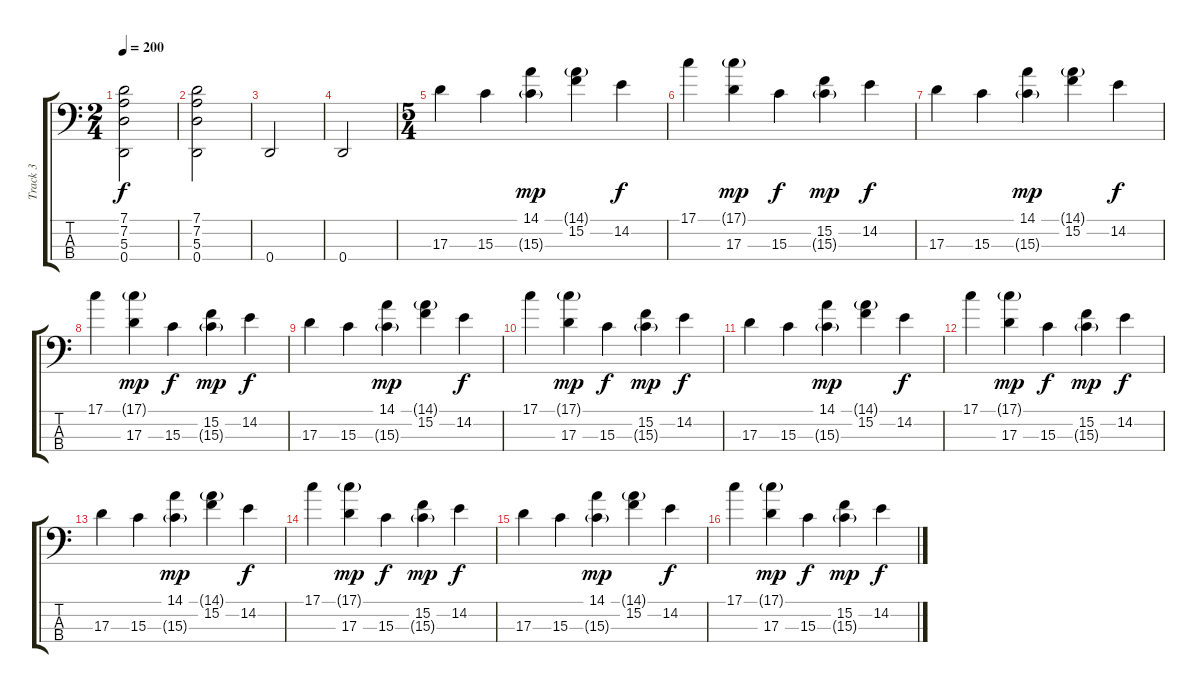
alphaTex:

\track ("Track 3" "Track 3") {instrument electricbasspick}
\staff {score tabs}
\tuning (G2 D2 A1 D1) {hide}
\ts (2 4)
\tempo 200
\clef f4
\ks c
(7.1 7.2 5.3 0.4).2{dy f} |
(7.1 7.2 5.3 0.4).2 |
0.4.2 |
0.4.2 |
\ts (5 4)
17.3.4 15.3.4 (14.1 15.3{g}).4{dy mp} (14.1{g} 15.2).4 14.2.4{dy f} |
17.1.4 (17.1{g} 17.3).4{dy mp} 15.3.4{dy f} (15.2 15.3{g}).4{dy mp} 14.2.4{dy f} |
17.3.4 15.3.4 (14.1 15.3{g}).4{dy mp} (14.1{g} 15.2).4 14.2.4{dy f} |
17.1.4 (17.1{g} 17.3).4{dy mp} 15.3.4{dy f} (15.2 15.3{g}).4{dy mp} 14.2.4{dy f} |
17.3.4 15.3.4 (14.1 15.3{g}).4{dy mp} (14.1{g} 15.2).4 14.2.4{dy f} |
17.1.4 (17.1{g} 17.3).4{dy mp} 15.3.4{dy f} (15.2 15.3{g}).4{dy mp} 14.2.4{dy f} |
17.3.4 15.3.4 (14.1 15.3{g}).4{dy mp} (14.1{g} 15.2).4 14.2.4{dy f} |
17.1.4 (17.1{g} 17.3).4{dy mp} 15.3.4{dy f} (15.2 15.3{g}).4{dy mp} 14.2.4{dy f} |
17.3.4 15.3.4 (14.1 15.3{g}).4{dy mp} (14.1{g} 15.2).4 14.2.4{dy f} |
17.1.4 (17.1{g} 17.3).4{dy mp} 15.3.4{dy f} (15.2 15.3{g}).4{dy mp} 14.2.4{dy f} |
17.3.4 15.3.4 (14.1 15.3{g}).4{dy mp} (14.1{g} 15.2).4 14.2.4{dy f} |
17.1.4 (17.1{g} 17.3).4{dy mp} 15.3.4{dy f} (15.2 15.3{g}).4{dy mp} 14.2.4{dy f}
